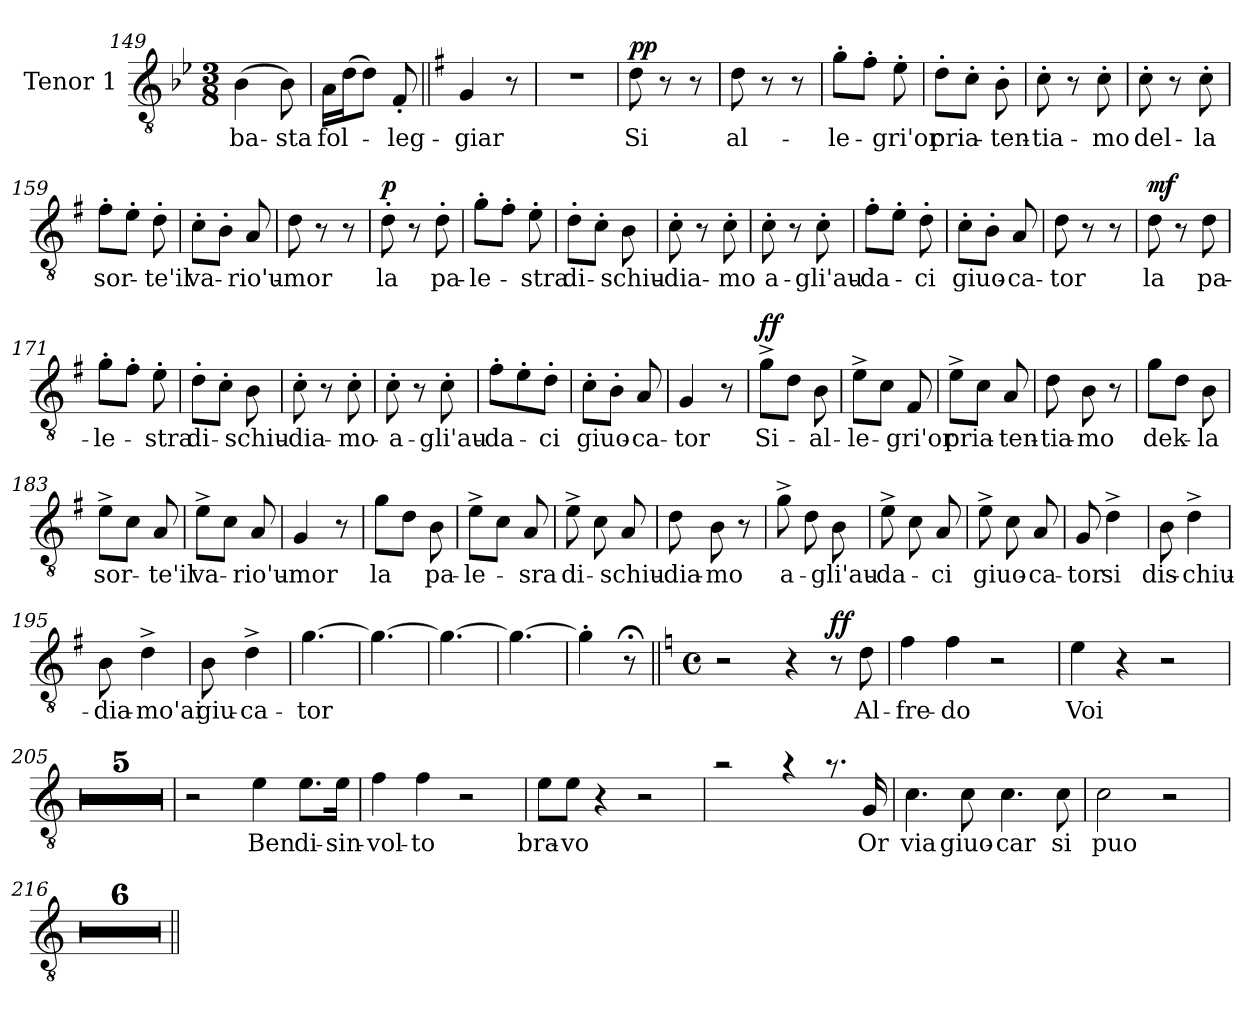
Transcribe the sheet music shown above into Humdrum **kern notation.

**kern	**text	**dynam
*part1	*part1	*part1
*staff1	*staff1	*staff1
*I"Tenor 1	*	*
*I'T. 1	*	*
*clefGv2	*	*
*k[b-e-]	*	*
*B-:	*	*
*M3/8	*	*
=149	=149	=149
(>4B-\	ba-	.
8B-\)	-sta	.
=150	=150	=150
16A\LL	fol-	.
(>16d\J	.	.
8d\J)	.	.
8F'/	-leg-	.
=151||	=151||	=151||
*k[f#]	*	*
*G:	*	*
4G/	-giar	.
8r	.	.
=152	=152	=152
4.r	.	.
=153	=153	=153
!	!	!LO:DY:a
8d\	Si	pp
8r	.	.
8r	.	.
=154	=154	=154
8d\	al-	.
8r	.	.
8r	.	.
!!LO:PB:g=z
=155	=155	=155
8g'\L	-le-	.
8f#'\J	.	.
8e'\	-gri'or	.
=156	=156	=156
8d'\L	pria-	.
8c'\J	.	.
8B'\	-ten-	.
=157	=157	=157
8c'\	-tia-	.
8r	.	.
8c'\	-mo	.
=158	=158	=158
8c'\	del-	.
8r	.	.
8c'\	-la	.
=159	=159	=159
8f#'\L	sor-	.
8e'\J	.	.
8d'\	-te'il	.
=160	=160	=160
8c'\L	va-	.
8B'\J	.	.
8A/	-rio'u-	.
=161	=161	=161
8d\	-mor	.
8r	.	.
8r	.	.
=162	=162	=162
!	!	!LO:DY:a
8d'\	la	p
8r	.	.
8d'\	pa-	.
!!LO:PB:g=z
=163	=163	=163
8g'\L	-le-	.
8f#'\J	.	.
8e'\	-stra	.
=164	=164	=164
8d'\L	di-	.
8c'\J	.	.
8B\	-schiu-	.
=165	=165	=165
8c'\	-dia-	.
8r	.	.
8c'\	-mo	.
!!LO:PB:g=z
=166	=166	=166
8c'\	a-	.
8r	.	.
8c'\	-gli'au-	.
=167	=167	=167
8f#'\L	-da-	.
8e'\J	.	.
8d'\	-ci	.
=168	=168	=168
8c'\L	giuo-	.
8B'\J	.	.
8A/	-ca-	.
=169	=169	=169
8d\	-tor	.
8r	.	.
8r	.	.
=170	=170	=170
!	!	!LO:DY:a
8d\	la	mf
8r	.	.
8d\	pa-	.
=171	=171	=171
8g'\L	-le-	.
8f#'\J	.	.
8e'\	-stra	.
=172	=172	=172
8d'\L	di-	.
8c'\J	.	.
8B\	-schiu-	.
=173	=173	=173
8c'\	-dia-	.
8r	.	.
8c'\	-mo-	.
!!LO:PB:g=z
=174	=174	=174
8c'\	-a-	.
8r	.	.
8c'\	-gli'au-	.
=175	=175	=175
8f#'\L	-da-	.
8e'\	.	.
8d'\J	-ci	.
=176	=176	=176
8c'\L	giuo-	.
8B'\J	.	.
8A/	-ca-	.
=177	=177	=177
4G/	-tor	.
8r	.	.
=178	=178	=178
!	!	!LO:DY:a
8g^\L	Si-	ff
8d\J	.	.
8B\	-al-	.
=179	=179	=179
8e^\L	-le-	.
8c\J	.	.
8F#/	-gri'or	.
!!LO:PB:g=z
=180	=180	=180
8e^\L	pria-	.
8c\J	.	.
8A/	-ten-	.
=181	=181	=181
8d\	-tia-	.
8B\	-mo	.
8r	.	.
=182	=182	=182
8g\L	dek-	.
8d\J	.	.
8B\	-la	.
=183	=183	=183
8e^\L	sor-	.
8c\J	.	.
8A/	-te'il	.
=184	=184	=184
8e^\L	va-	.
8c\J	.	.
8A/	-rio'u-	.
=185	=185	=185
4G/	-mor	.
8r	.	.
!!LO:PB:g=z
=186	=186	=186
8g\L	la	.
8d\J	.	.
8B\	pa-	.
=187	=187	=187
8e^\L	-le-	.
8c\J	.	.
8A/	-sra	.
=188	=188	=188
8e^\	di-	.
8c\	.	.
8A/	-schiu-	.
=189	=189	=189
8d\	-dia-	.
8B\	-mo	.
8r	.	.
=190	=190	=190
8g^\	a-	.
8d\	.	.
8B\	-gli'au-	.
=191	=191	=191
8e^\	-da-	.
8c\	.	.
8A/	-ci	.
!!LO:PB:g=z
=192	=192	=192
8e^\	giuo-	.
8c\	.	.
8A/	-ca-	.
=193	=193	=193
8G/	-tor	.
4d^\	si	.
=194	=194	=194
8B\	dis-	.
4d^\	-chiu-	.
=195	=195	=195
8B\	-dia-	.
4d^\	-mo'ai	.
=196	=196	=196
8B\	giu-	.
4d^\	-ca-	.
=197	=197	=197
[4.g\	-tor	.
=198	=198	=198
4.g\_	.	.
=199	=199	=199
4.g\_	.	.
!!LO:PB:g=z
=200	=200	=200
4.g\_	.	.
=201	=201	=201
4g'\]	.	.
8r;<	.	.
!!LO:PB:g=z
=202||	=202||	=202||
*k[]	*	*
*C:	*	*
*M4/4	*	*
*met(c)	*	*
2r	.	.
4r	.	.
!	!	!LO:DY:a
!	!	!LO:DY:n=1:a
8r	.	f f
8d\	Al-	.
=203	=203	=203
4f\	-fre-	.
4f\	-do	.
2r	.	.
=204	=204	=204
4e\	Voi	.
4r	.	.
2r	.	.
=205	=205	=205
1r	.	.
=206	=206	=206
1r	.	.
!!LO:PB:g=z
=207	=207	=207
1r	.	.
=208	=208	=208
1r	.	.
=209	=209	=209
1r	.	.
=210	=210	=210
2r	.	.
4e\	Ben	.
8.e\L	di-	.
16e\Jk	-sin-	.
=211	=211	=211
4f\	-vol-	.
4f\	-to	.
2r	.	.
!!LO:PB:g=z
=212	=212	=212
8e\L	bra-	.
8e\J	-vo	.
4r	.	.
2r	.	.
=213	=213	=213
2ra	.	.
4ra	.	.
8.ra	.	.
16G/	Or	.
=214	=214	=214
4.c\	via	.
8c\	giuo-	.
4.c\	-car	.
8c\	si	.
=215	=215	=215
2c\	puo	.
2r	.	.
!!LO:LB:g=z
=216	=216	=216
1r	.	.
=217	=217	=217
1r	.	.
=218	=218	=218
1r	.	.
=219	=219	=219
1r	.	.
!!LO:LB:g=z
=220	=220	=220
1r	.	.
=221	=221	=221
1r	.	.
=||	=||	=||
*-	*-	*-
